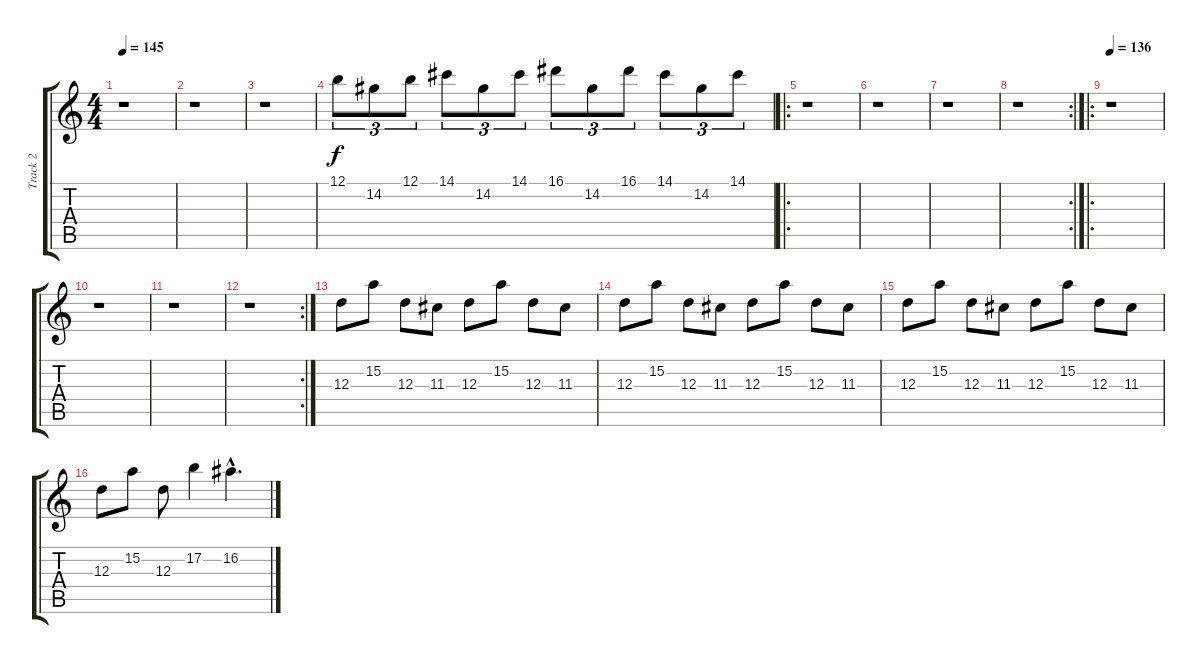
\track ("Track 2" "Track 2") {instrument distortionguitar}
\staff {score tabs}
\tuning (B3 Gb3 D3 A2 E2 B1) {hide}
\ts (4 4)
\tempo 145
\clef g2
\ks c
r.1{dy f} |
r.1 |
r.1 |
12.1.8{tu (3 2)} 14.2.8{tu (3 2)} 12.1.8{tu (3 2)} 14.1.8{tu (3 2)} 14.2.8{tu (3 2)} 14.1.8{tu (3 2)} 16.1.8{tu (3 2)} 14.2.8{tu (3 2)} 16.1.8{tu (3 2)} 14.1.8{tu (3 2)} 14.2.8{tu (3 2)} 14.1.8{tu (3 2)} |
\ro
r.1 |
r.1 |
r.1 |
\rc 2
r.1 |
\ro
\tempo 136
r.1 |
r.1 |
r.1 |
\rc 2
r.1 |
12.3.8{volume 7} 15.2.8 12.3.8 11.3.8 12.3.8 15.2.8 12.3.8 11.3.8 |
12.3.8 15.2.8 12.3.8 11.3.8 12.3.8 15.2.8 12.3.8 11.3.8 |
12.3.8 15.2.8 12.3.8 11.3.8 12.3.8 15.2.8 12.3.8 11.3.8 |
12.3.8 15.2.8 12.3.8 17.2.4 16.2{hac}.4{d}
